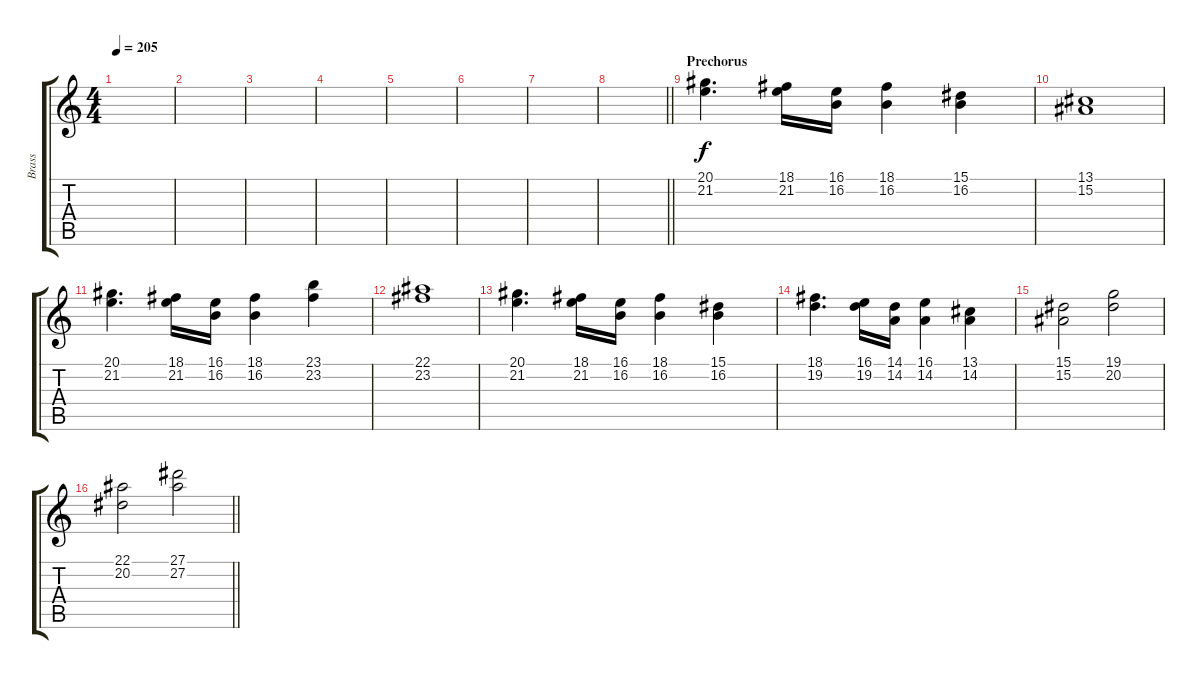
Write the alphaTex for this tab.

\track ("Brass" "Brass") {instrument brasssection}
\staff {score tabs}
\tuning (C4 G3 Eb3 Bb2 F2 C2) {hide}
\ts (4 4)
\tempo 205
\clef g2
\ks c
|
|
|
|
|
|
|
\barLineRight lightlight
|
\section ("" "Prechorus")
(20.1 21.2).4{d} (18.1 21.2).16 (16.1 16.2).16 (18.1 16.2).4 (15.1 16.2).4 |
(13.1 15.2).1 |
(20.1 21.2).4{d} (18.1 21.2).16 (16.1 16.2).16 (18.1 16.2).4 (23.1 23.2).4 |
(22.1 23.2).1 |
(20.1 21.2).4{d} (18.1 21.2).16 (16.1 16.2).16 (18.1 16.2).4 (15.1 16.2).4 |
(18.1 19.2).4{d} (16.1 19.2).16 (14.1 14.2).16 (16.1 14.2).4 (13.1 14.2).4 |
(15.1 15.2).2 (19.1 20.2).2 |
\barLineRight lightlight
(22.1 20.2).2 (27.1 27.2).2
